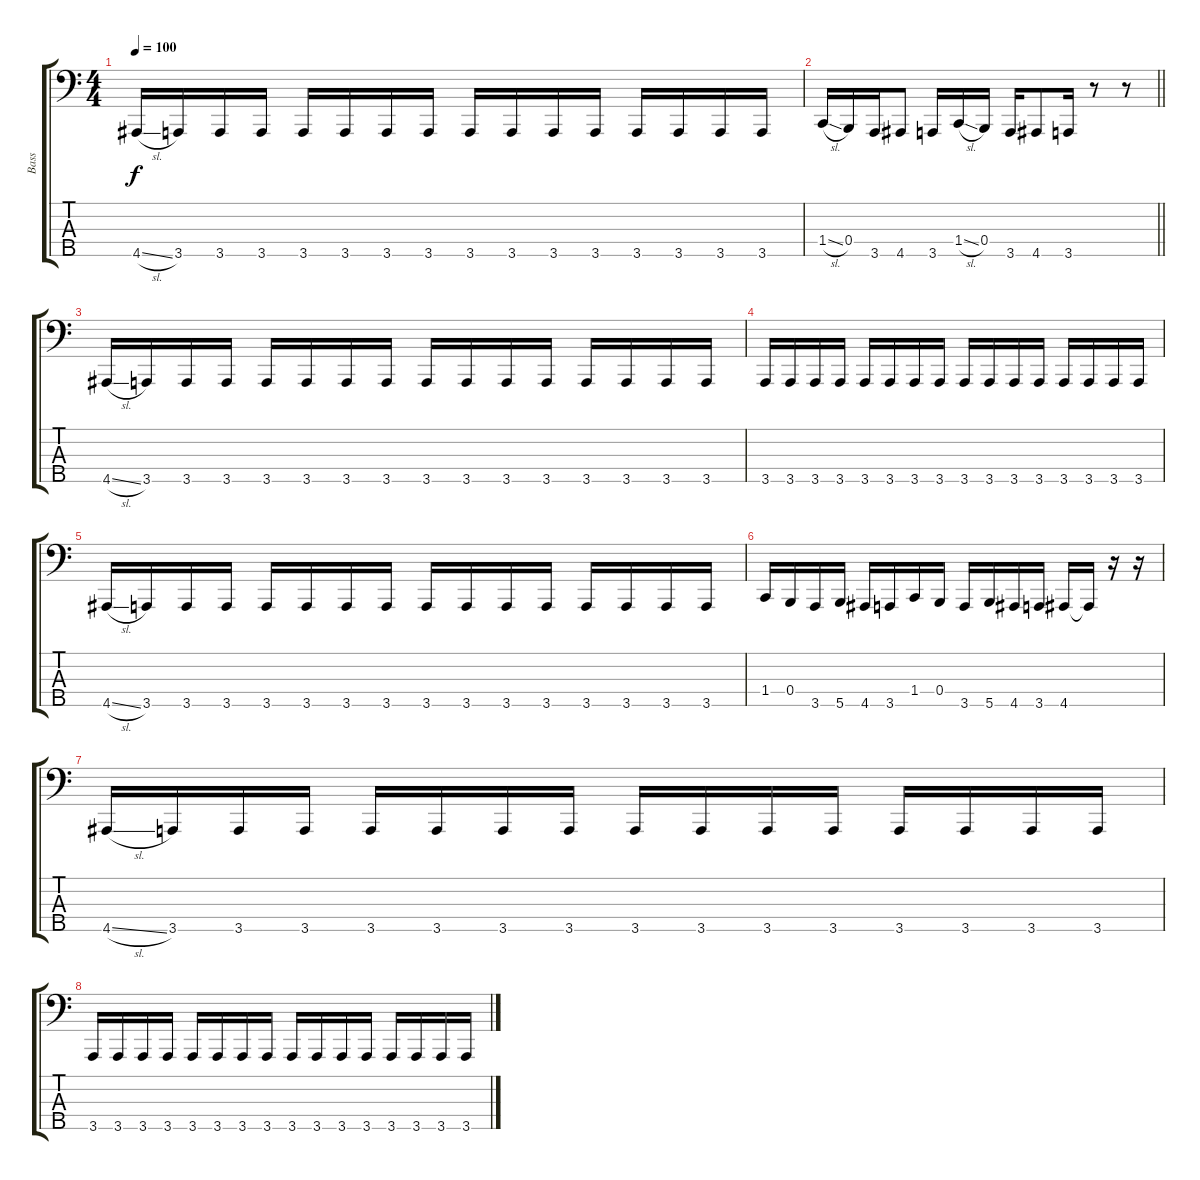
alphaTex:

\track ("Bass" "Bass") {instrument electricbasspick}
\staff {score tabs}
\tuning (D2 A1 E1 B0 Gb0) {hide}
\ts (4 4)
\tempo 100
\clef f4
\ks c
4.5{sl}.16{dy f} 3.5.16 3.5.16 3.5.16 3.5.16 3.5.16 3.5.16 3.5.16 3.5.16 3.5.16 3.5.16 3.5.16 3.5.16 3.5.16 3.5.16 3.5.16 |
\barLineRight lightlight
1.4{sl}.16 0.4.16 3.5.16 4.5.8 3.5.16 1.4{sl}.16 0.4.16 3.5.16 4.5.8 3.5.16 r.8 r.8 |
\section ("" "")
4.5{sl}.16 3.5.16 3.5.16 3.5.16 3.5.16 3.5.16 3.5.16 3.5.16 3.5.16 3.5.16 3.5.16 3.5.16 3.5.16 3.5.16 3.5.16 3.5.16 |
3.5.16 3.5.16 3.5.16 3.5.16 3.5.16 3.5.16 3.5.16 3.5.16 3.5.16 3.5.16 3.5.16 3.5.16 3.5.16 3.5.16 3.5.16 3.5.16 |
4.5{sl}.16 3.5.16 3.5.16 3.5.16 3.5.16 3.5.16 3.5.16 3.5.16 3.5.16 3.5.16 3.5.16 3.5.16 3.5.16 3.5.16 3.5.16 3.5.16 |
1.4.16 0.4.16 3.5.16 5.5.16 4.5.16 3.5.16 1.4.16 0.4.16 3.5.16 5.5.16 4.5.16 3.5.16 4.5.16 4.5{t}.16 r.16 r.16 |
4.5{sl}.16 3.5.16 3.5.16 3.5.16 3.5.16 3.5.16 3.5.16 3.5.16 3.5.16 3.5.16 3.5.16 3.5.16 3.5.16 3.5.16 3.5.16 3.5.16 |
3.5.16 3.5.16 3.5.16 3.5.16 3.5.16 3.5.16 3.5.16 3.5.16 3.5.16 3.5.16 3.5.16 3.5.16 3.5.16 3.5.16 3.5.16 3.5.16
